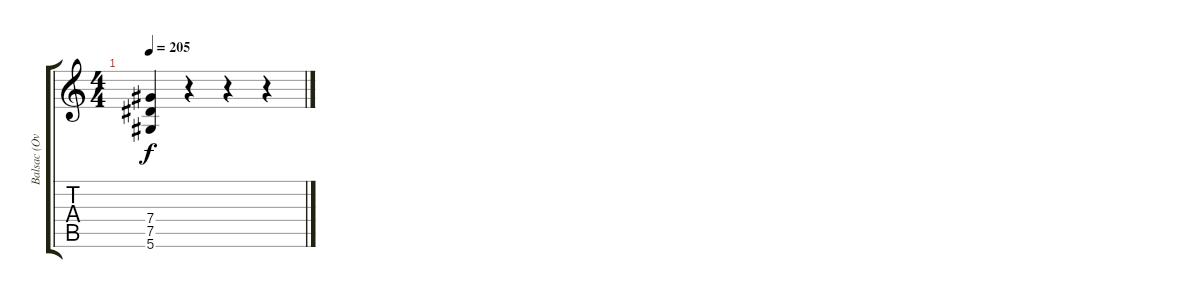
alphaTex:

\track ("Balsac (Overlayed)" "Balsac (Ov") {instrument overdrivenguitar}
\staff {score tabs}
\tuning (Eb4 Bb3 Gb3 Db3 Ab2 Eb2) {hide}
\ts (4 4)
\tempo 205
\clef g2
\ks c
(7.4 7.5 5.6).4{dy f} r.4 r.4 r.4
